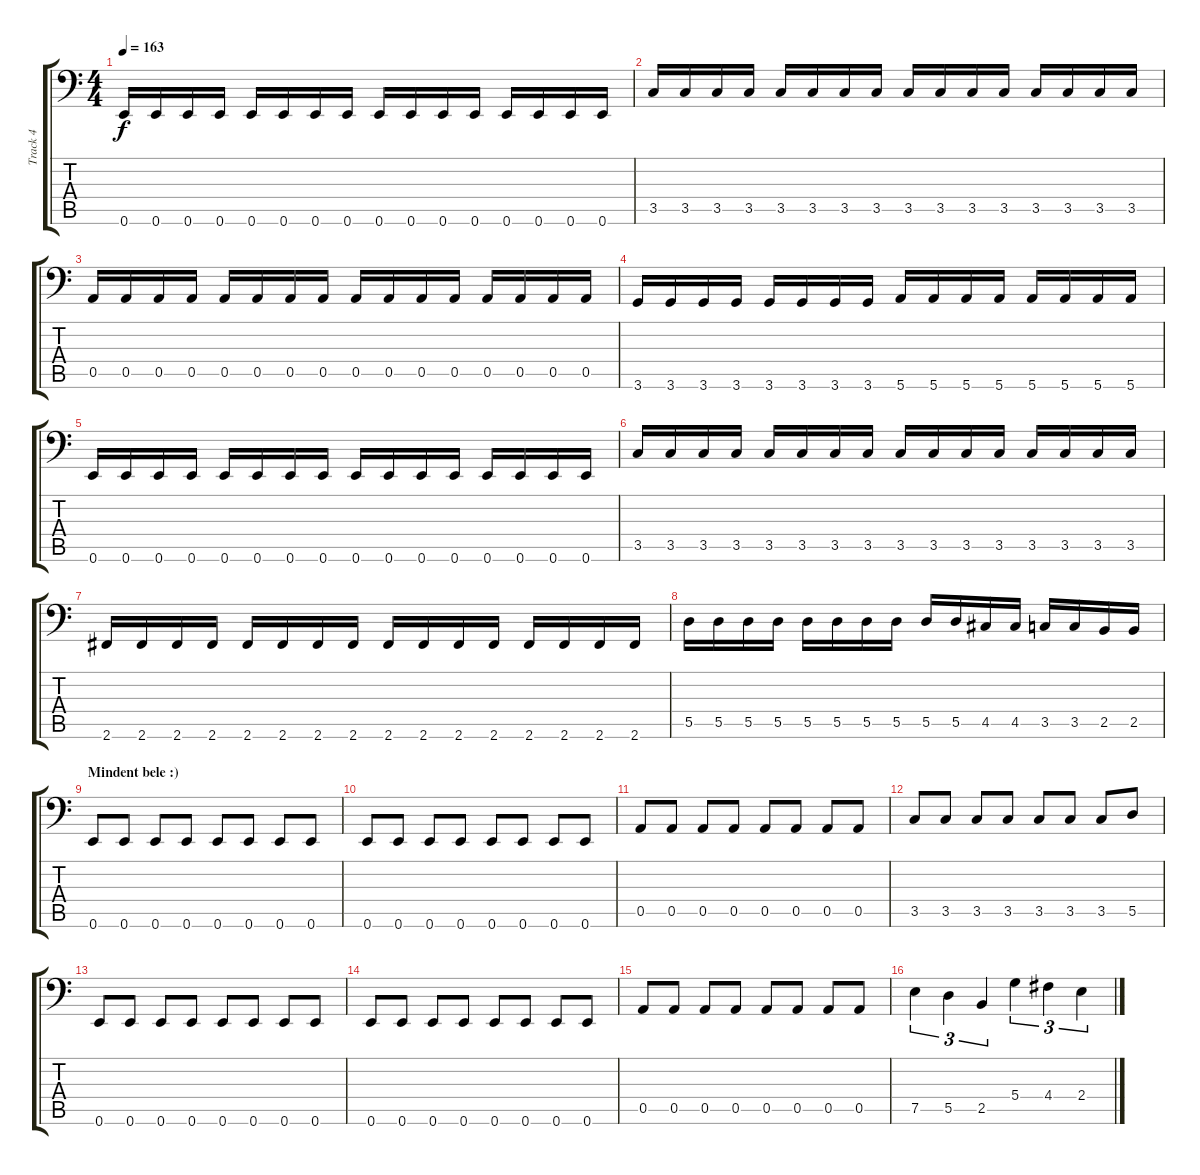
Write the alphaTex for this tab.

\track ("Track 4" "Track 4") {instrument electricbassfinger}
\staff {score tabs}
\tuning (E3 B2 G2 D2 A1 E1) {hide}
\ts (4 4)
\tempo 163
\clef f4
\ks c
0.6.16{dy f} 0.6.16 0.6.16 0.6.16 0.6.16 0.6.16 0.6.16 0.6.16 0.6.16 0.6.16 0.6.16 0.6.16 0.6.16 0.6.16 0.6.16 0.6.16 |
3.5.16 3.5.16 3.5.16 3.5.16 3.5.16 3.5.16 3.5.16 3.5.16 3.5.16 3.5.16 3.5.16 3.5.16 3.5.16 3.5.16 3.5.16 3.5.16 |
0.5.16 0.5.16 0.5.16 0.5.16 0.5.16 0.5.16 0.5.16 0.5.16 0.5.16 0.5.16 0.5.16 0.5.16 0.5.16 0.5.16 0.5.16 0.5.16 |
3.6.16 3.6.16 3.6.16 3.6.16 3.6.16 3.6.16 3.6.16 3.6.16 5.6.16 5.6.16 5.6.16 5.6.16 5.6.16 5.6.16 5.6.16 5.6.16 |
0.6.16 0.6.16 0.6.16 0.6.16 0.6.16 0.6.16 0.6.16 0.6.16 0.6.16 0.6.16 0.6.16 0.6.16 0.6.16 0.6.16 0.6.16 0.6.16 |
3.5.16 3.5.16 3.5.16 3.5.16 3.5.16 3.5.16 3.5.16 3.5.16 3.5.16 3.5.16 3.5.16 3.5.16 3.5.16 3.5.16 3.5.16 3.5.16 |
2.6.16 2.6.16 2.6.16 2.6.16 2.6.16 2.6.16 2.6.16 2.6.16 2.6.16 2.6.16 2.6.16 2.6.16 2.6.16 2.6.16 2.6.16 2.6.16 |
5.5.16 5.5.16 5.5.16 5.5.16 5.5.16 5.5.16 5.5.16 5.5.16 5.5.16 5.5.16 4.5.16 4.5.16 3.5.16 3.5.16 2.5.16 2.5.16 |
\section ("" "Mindent bele :)")
0.6.8{volume 13} 0.6.8 0.6.8 0.6.8 0.6.8 0.6.8 0.6.8 0.6.8 |
0.6.8 0.6.8 0.6.8 0.6.8 0.6.8 0.6.8 0.6.8 0.6.8 |
0.5.8 0.5.8 0.5.8 0.5.8 0.5.8 0.5.8 0.5.8 0.5.8 |
3.5.8 3.5.8 3.5.8 3.5.8 3.5.8 3.5.8 3.5.8 5.5.8 |
0.6.8 0.6.8 0.6.8 0.6.8 0.6.8 0.6.8 0.6.8 0.6.8 |
0.6.8 0.6.8 0.6.8 0.6.8 0.6.8 0.6.8 0.6.8 0.6.8 |
0.5.8 0.5.8 0.5.8 0.5.8 0.5.8 0.5.8 0.5.8 0.5.8 |
7.5.4{tu (3 2)} 5.5.4{tu (3 2)} 2.5.4{tu (3 2)} 5.4.4{tu (3 2)} 4.4.4{tu (3 2)} 2.4.4{tu (3 2)}
